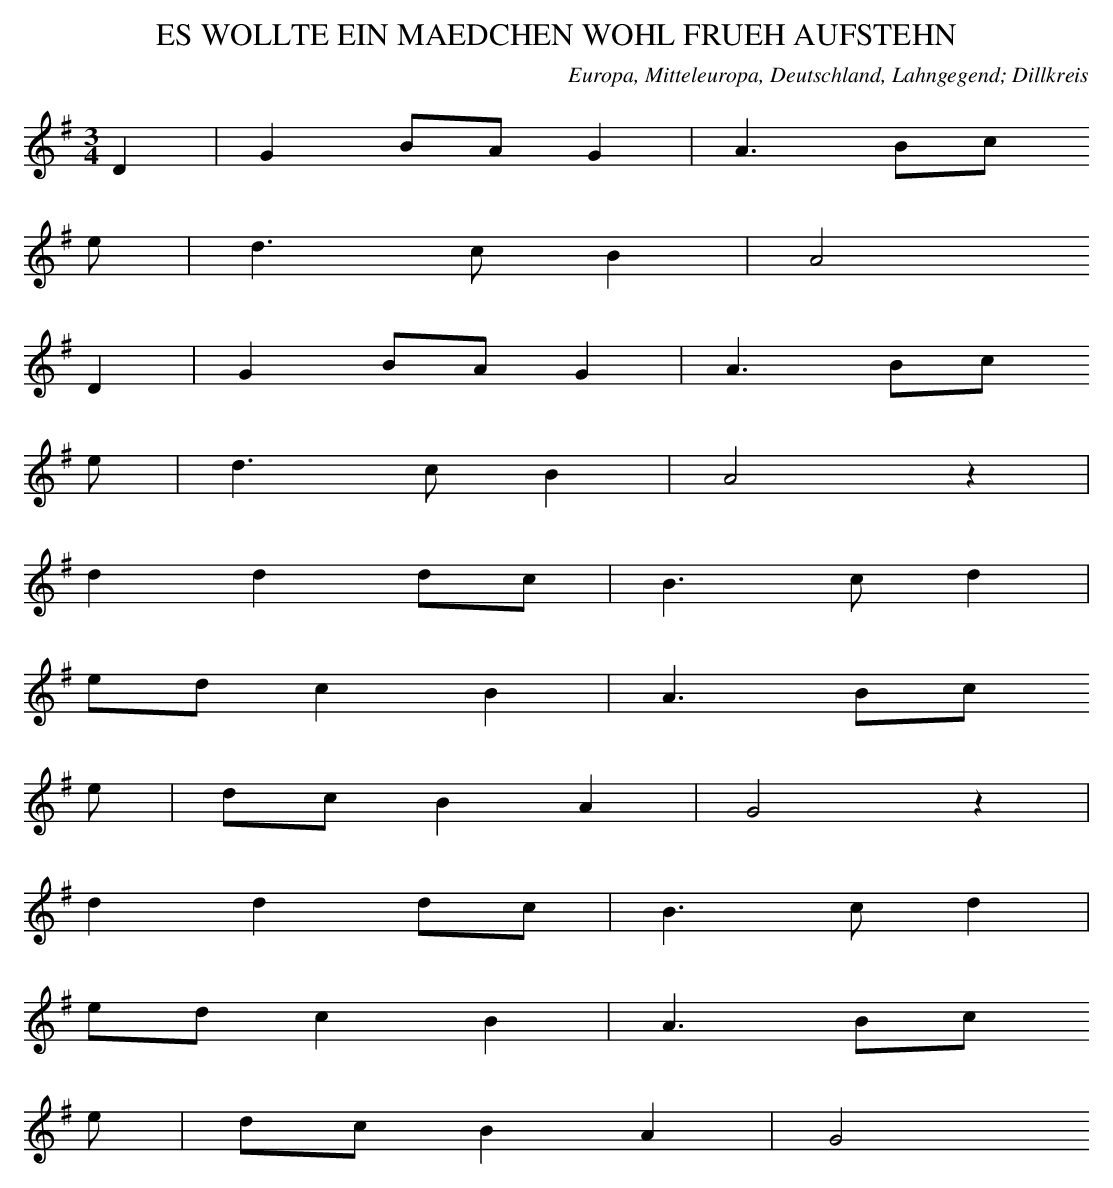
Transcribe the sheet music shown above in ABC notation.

X:1
T: ES WOLLTE EIN MAEDCHEN WOHL FRUEH AUFSTEHN
O: Europa, Mitteleuropa, Deutschland, Lahngegend; Dillkreis
M: 3/4
L: 1/8
K: G
D2 | G2BAG2 | A3Bc
e | d3cB2 | A4
D2 | G2BAG2 | A3Bc
e | d3cB2 | A4z2 |
d2d2dc | B3cd2 |
edc2B2 | A3Bc
e | dcB2A2 | G4z2 |
d2d2dc | B3cd2 |
edc2B2 | A3Bc
e | dcB2A2 | G4
